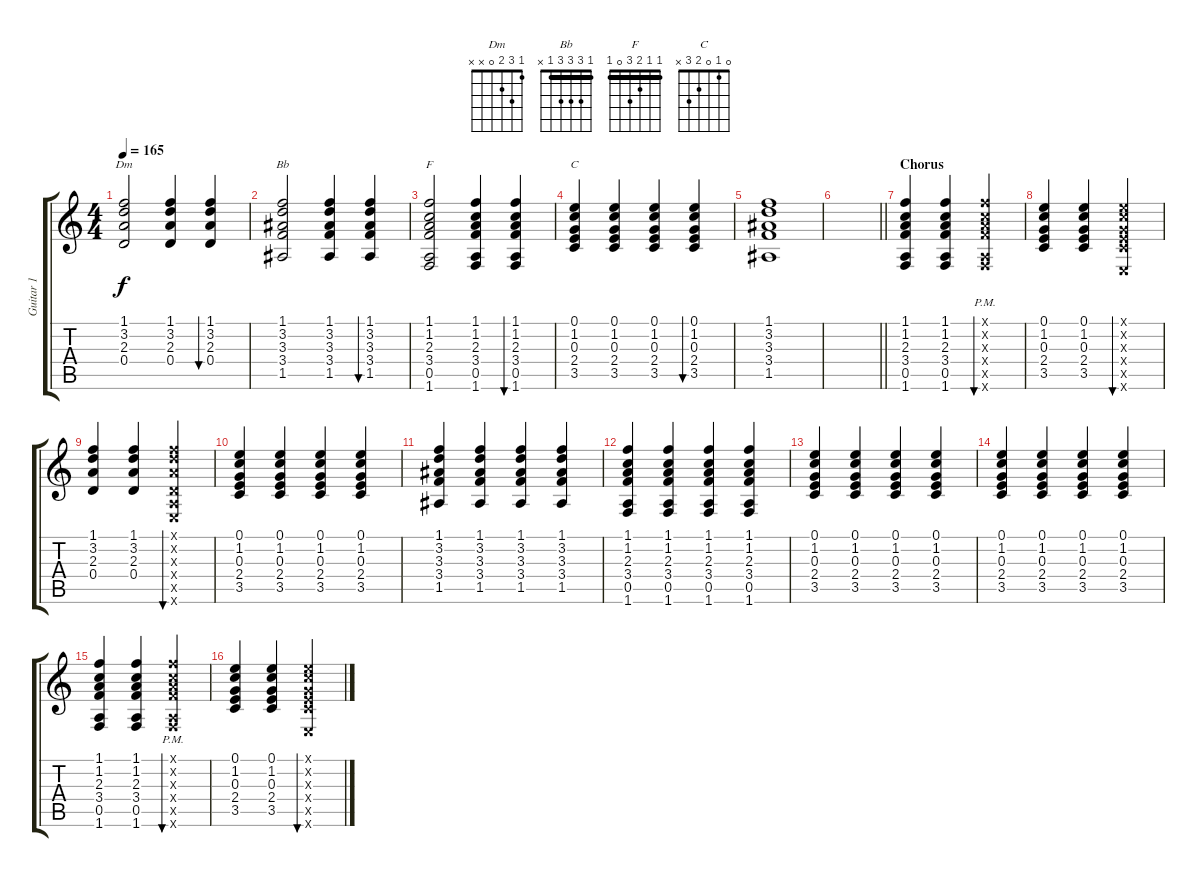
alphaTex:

\track ("Guitar 1" "Guitar 1") {instrument acousticguitarsteel}
\staff {score tabs}
\tuning (E4 B3 G3 D3 A2 E2) {hide}
\chord ("Dm" 1 3 2 0 x x)
\chord ("Bb" 1 3 3 3 1 x) {barre 1}
\chord ("F" 1 1 2 3 0 1) {barre 1}
\chord ("C" 0 1 0 2 3 x)
\ts (4 4)
\tempo 165
\clef g2
\ks c
(1.1 3.2 2.3 0.4).2{ch "Dm" dy f} (1.1 3.2 2.3 0.4).4 (1.1 3.2 2.3 0.4).4{bu 120} |
(1.1 3.2 3.3 3.4 1.5).2{ch "Bb"} (1.1 3.2 3.3 3.4 1.5).4 (1.1 3.2 3.3 3.4 1.5).4{bu 120} |
(1.1 1.2 2.3 3.4 0.5 1.6).2{ch "F"} (1.1 1.2 2.3 3.4 0.5 1.6).4 (1.1 1.2 2.3 3.4 0.5 1.6).4{bu 120} |
(0.1 1.2 0.3 2.4 3.5).4{ch "C"} (0.1 1.2 0.3 2.4 3.5).4 (0.1 1.2 0.3 2.4 3.5).4 (0.1 1.2 0.3 2.4 3.5).4{bu 120} |
(1.1 3.2 3.3 3.4 1.5).1 |
\barLineRight lightlight
|
\section ("" "Chorus")
(1.1 1.2 2.3 3.4 0.5 1.6).4 (1.1 1.2 2.3 3.4 0.5 1.6).4 (1.1{x} 1.2{x} 2.3{pm x} 3.4{x} 0.5{x} 1.6{x}).4{bu 60} |
(0.1 1.2 0.3 2.4 3.5).4 (0.1 1.2 0.3 2.4 3.5).4 (0.1{x} 1.2{x} 0.3{x} 2.4{x} 3.5{x} 0.6{x}).4{bu 30} |
(1.1 3.2 2.3 0.4).4 (1.1 3.2 2.3 0.4).4 (1.1{x} 3.2{x} 2.3{x} 0.4{x} 0.5{x} 0.6{x}).4{bu 30} |
(0.1 1.2 0.3 2.4 3.5).4 (0.1 1.2 0.3 2.4 3.5).4 (0.1 1.2 0.3 2.4 3.5).4 (0.1 1.2 0.3 2.4 3.5).4 |
(1.1 3.2 3.3 3.4 1.5).4 (1.1 3.2 3.3 3.4 1.5).4 (1.1 3.2 3.3 3.4 1.5).4 (1.1 3.2 3.3 3.4 1.5).4 |
(1.1 1.2 2.3 3.4 0.5 1.6).4 (1.1 1.2 2.3 3.4 0.5 1.6).4 (1.1 1.2 2.3 3.4 0.5 1.6).4 (1.1 1.2 2.3 3.4 0.5 1.6).4 |
(0.1 1.2 0.3 2.4 3.5).4 (0.1 1.2 0.3 2.4 3.5).4 (0.1 1.2 0.3 2.4 3.5).4 (0.1 1.2 0.3 2.4 3.5).4 |
(0.1 1.2 0.3 2.4 3.5).4 (0.1 1.2 0.3 2.4 3.5).4 (0.1 1.2 0.3 2.4 3.5).4 (0.1 1.2 0.3 2.4 3.5).4 |
(1.1 1.2 2.3 3.4 0.5 1.6).4 (1.1 1.2 2.3 3.4 0.5 1.6).4 (1.1{x} 1.2{x} 2.3{pm x} 3.4{x} 0.5{x} 1.6{x}).4{bu 60} |
(0.1 1.2 0.3 2.4 3.5).4 (0.1 1.2 0.3 2.4 3.5).4 (0.1{x} 1.2{x} 0.3{x} 2.4{x} 3.5{x} 0.6{x}).4{bu 30}
